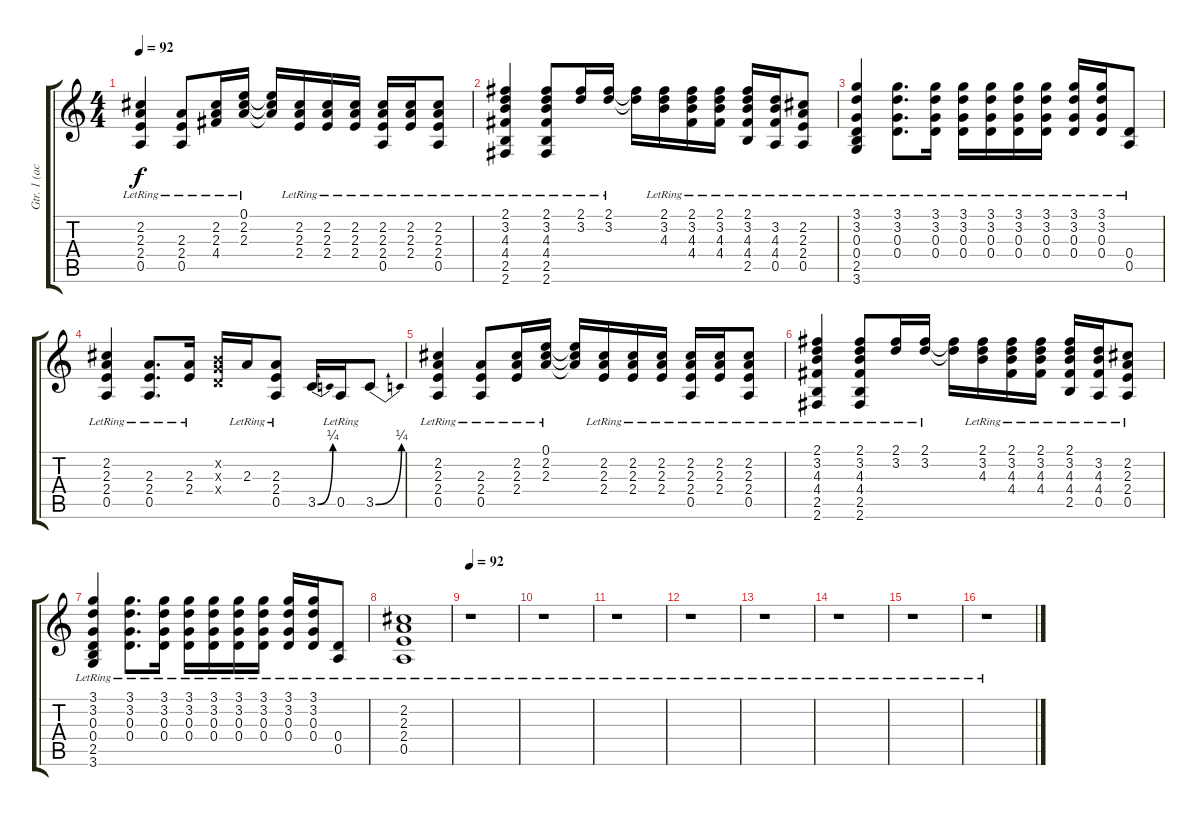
\track ("Gtr. 1 (acous.)" "Gtr. 1 (ac") {instrument acousticguitarsteel}
\staff {score tabs}
\tuning (E4 B3 G3 D3 A2 E2) {hide}
\ts (4 4)
\tempo 92
\tempo 82
\tempo 92
\clef g2
\ks c
(2.2{lr} 2.3{lr} 2.4{lr} 0.5{lr}).4{dy f instrument acousticguitarsteel} (2.3{lr} 2.4{lr} 0.5{lr}).8 (2.2{lr} 2.3{lr} 4.4{lr}).16 (0.1{lr} 2.2{lr} 2.3{lr}).16 (0.1{t} 2.2{t} 2.3{t}).16 (2.2{lr} 2.3{lr} 2.4{lr}).16 (2.2{lr} 2.3{lr} 2.4{lr}).16 (2.2{lr} 2.3{lr} 2.4{lr}).16 (2.2{lr} 2.3{lr} 2.4{lr} 0.5{lr}).16 (2.2{lr} 2.3{lr} 2.4{lr}).16 (2.2{lr} 2.3{lr} 2.4{lr} 0.5{lr}).8 |
(2.1{lr} 3.2{lr} 4.3{lr} 4.4{lr} 2.5{lr} 2.6{lr}).4 (2.1{lr} 3.2{lr} 4.3{lr} 4.4{lr} 2.5{lr} 2.6{lr}).8 (2.1{lr} 3.2{lr}).16 (2.1{lr} 3.2{lr}).16 (2.1{t} 3.2{t}).16 (2.1{lr} 3.2{lr} 4.3{lr}).16 (2.1{lr} 3.2{lr} 4.3{lr} 4.4{lr}).16 (2.1{lr} 3.2{lr} 4.3{lr} 4.4{lr}).16 (2.1{lr} 3.2{lr} 4.3{lr} 4.4{lr} 2.5{lr}).16 (3.2{lr} 4.3{lr} 4.4{lr} 0.5{lr}).16 (2.2{lr} 2.3{lr} 2.4{lr} 0.5{lr}).8 |
(3.1{lr} 3.2{lr} 0.3{lr} 0.4{lr} 2.5{lr} 3.6{lr}).4 (3.1{lr} 3.2{lr} 0.3{lr} 0.4{lr}).8{d} (3.1{lr} 3.2{lr} 0.3{lr} 0.4{lr}).16 (3.1{lr} 3.2{lr} 0.3{lr} 0.4{lr}).16 (3.1{lr} 3.2{lr} 0.3{lr} 0.4{lr}).16 (3.1{lr} 3.2{lr} 0.3{lr} 0.4{lr}).16 (3.1{lr} 3.2{lr} 0.3{lr} 0.4{lr}).16 (3.1{lr} 3.2{lr} 0.3{lr} 0.4{lr}).16 (3.1{lr} 3.2{lr} 0.3{lr} 0.4{lr}).16 (0.4{lr} 0.5{lr}).8 |
(2.2{lr} 2.3{lr} 2.4{lr} 0.5{lr}).4 (2.3{lr} 2.4{lr} 0.5{lr}).8{d} (2.3{lr} 2.4{lr}).16 (0.2{x} 0.3{x} 0.4{x}).16 2.3{lr}.16 (2.3{lr} 2.4{lr} 0.5{lr}).8 3.5{be (bend 0 0 60 1)}.16 0.5{lr}.16 3.5{be (bend 0 0 60 1)}.8 |
(2.2{lr} 2.3{lr} 2.4{lr} 0.5{lr}).4 (2.3{lr} 2.4{lr} 0.5{lr}).8 (2.2{lr} 2.3{lr} 2.4{lr}).16 (0.1{lr} 2.2{lr} 2.3{lr}).16 (0.1{t} 2.2{t} 2.3{t}).16 (2.2{lr} 2.3{lr} 2.4{lr}).16 (2.2{lr} 2.3{lr} 2.4{lr}).16 (2.2{lr} 2.3{lr} 2.4{lr}).16 (2.2{lr} 2.3{lr} 2.4{lr} 0.5{lr}).16 (2.2{lr} 2.3{lr} 2.4{lr}).16 (2.2{lr} 2.3{lr} 2.4{lr} 0.5{lr}).8 |
(2.1{lr} 3.2{lr} 4.3{lr} 4.4{lr} 2.5{lr} 2.6{lr}).4 (2.1{lr} 3.2{lr} 4.3{lr} 4.4{lr} 2.5{lr} 2.6{lr}).8 (2.1{lr} 3.2{lr}).16 (2.1{lr} 3.2{lr}).16 (2.1{t} 3.2{t}).16 (2.1{lr} 3.2{lr} 4.3{lr}).16 (2.1{lr} 3.2{lr} 4.3{lr} 4.4{lr}).16 (2.1{lr} 3.2{lr} 4.3{lr} 4.4{lr}).16 (2.1{lr} 3.2{lr} 4.3{lr} 4.4{lr} 2.5{lr}).16 (3.2{lr} 4.3{lr} 4.4{lr} 0.5{lr}).16 (2.2{lr} 2.3{lr} 2.4{lr} 0.5{lr}).8 |
(3.1{lr} 3.2{lr} 0.3{lr} 0.4{lr} 2.5{lr} 3.6{lr}).4 (3.1{lr} 3.2{lr} 0.3{lr} 0.4{lr}).8{d} (3.1{lr} 3.2{lr} 0.3{lr} 0.4{lr}).16 (3.1{lr} 3.2{lr} 0.3{lr} 0.4{lr}).16 (3.1{lr} 3.2{lr} 0.3{lr} 0.4{lr}).16 (3.1{lr} 3.2{lr} 0.3{lr} 0.4{lr}).16 (3.1{lr} 3.2{lr} 0.3{lr} 0.4{lr}).16 (3.1{lr} 3.2{lr} 0.3{lr} 0.4{lr}).16 (3.1{lr} 3.2{lr} 0.3{lr} 0.4{lr}).16 (0.4{lr} 0.5{lr}).8 |
(2.2{lr} 2.3{lr} 2.4{lr} 0.5{lr}).1 |
\tempo 92
r.1 |
r.1 |
r.1 |
r.1 |
r.1 |
r.1 |
r.1 |
r.1
